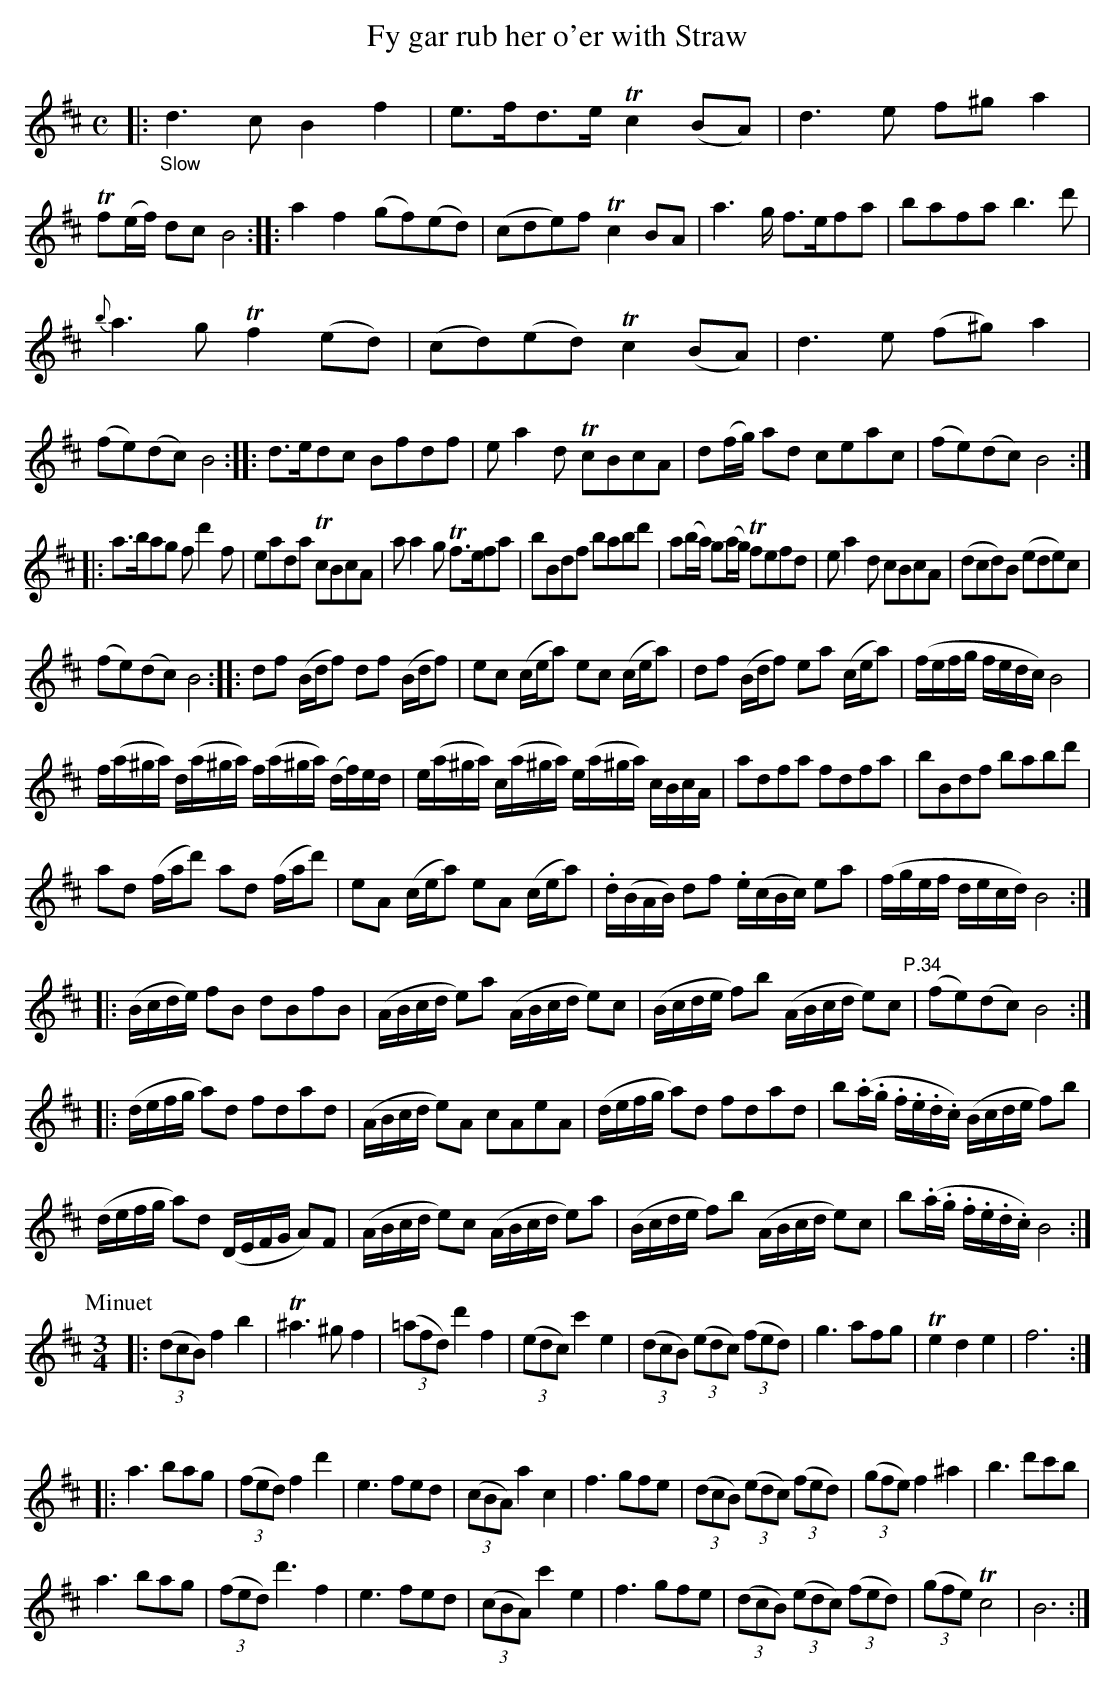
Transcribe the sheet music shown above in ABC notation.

X:1
T: Fy gar rub her o'er with Straw
M: C
L: 1/16
K: Bm
|: "_Slow"\
d6c2 B4f4 | e3fd3e Tc4(B2A2) | d6e2 f2^g2a4 | Tf2(ef) d2c2 B8 ::\
a4f4 (g2f2)(e2d2) | (c2d2e2)f2 Tc4B2A2 | a6g f3ef2a2 | b2a2f2a2 b6d'2 |
{b}a6g2 Tf4(e2d2) | (c2d2)(e2d2) Tc4(B2A2) | d6e2 (f2^g2)a4 | (f2e2)(d2c2) B8 ::\
d3ed2c2 B2f2d2f2 | e2a4d2 Tc2B2c2A2 | d2(fg) a2d2 c2e2a2c2 | (f2e2)(d2c2) B8 :|
|:\
a3ba2g2 f2d'4f2 | e2a2d2a2 Tc2B2c2A2 | a2a4g2 Tf3ef2a2 | b2B2d2f2 b2a2b2d'2 |\
a2(ba) g2(ag) Tf2e2f2d2 | e2a4d2 c2B2c2A2 | (d2c2d2)B2 (e2d2e2)c2 |
(f2e2)(d2c2) B8 ::\
d2f2 (Bdf2) d2f2 (Bdf2) | e2c2 (cea2) e2c2 (cea2) | d2f2 (Bdf2) e2a2 (cea2) | (fefg fedc) B8 |
f(a^ga) d(a^ga) f(a^ga) (df)ed | e(a^ga) c(a^ga) e(a^ga) cBcA | a2d2f2a2 f2d2f2a2 | b2B2d2f2 b2a2b2d'2 |
a2d2 (fad'2) a2d2 (fad'2) | e2A2 (cea2) e2A2 (cea2) | .d(BAB) d2f2 .e(cBc) e2a2 | (fgef decd) B8 :|
|:\
(Bcde) f2B2 d2B2f2B2 | (ABcd e2)a2 (ABcd e2)c2 | (Bcde f2)b2 (ABcd e2)c2 "P.34"| (f2e2)(d2c2) B8 :|
|:\
(defg a2)d2 f2d2a2d2 | (ABcd e2)A2 c2A2e2A2 | (defg a2)d2 f2d2a2d2 | b2(.a.g .f.e.d.c) (Bcde f2)b2 |
(defg a2)d2 (DEFG A2)F2 | (ABcd e2)c2 (ABcd e2)a2 | (Bcde f2)b2 (ABcd e2)c2 | b2(.a.g .f.e.d.c) B8 :|
P:Minuet
M: 3/4
L: 1/8
|:\
(3(dcB) f2 b2 | T^a3  ^g f2 | (3(=afd) d'2 f2 | (3(edc) c'2 e2 |\
(3(dcB) (3(edc) (3(fed) | g3 afg | Te2 d2 e2 | f6 :|
|:\
a3 bag | (3(fed) f2 d'2 | e3 fed | (3(cBA) a2 c2 |\
f3 gfe | (3(dcB) (3(edc) (3(fed) | (3(gfe) f2 ^a2 | b3 d'c'b |
a3 bag | (3(fed) d'3 f2 | e3 fed | (3(cBA) c'2 e2 |\
f3 gfe | (3(dcB) (3(edc) (3(fed) | (3(gfe) Tc4 | B6 :|
